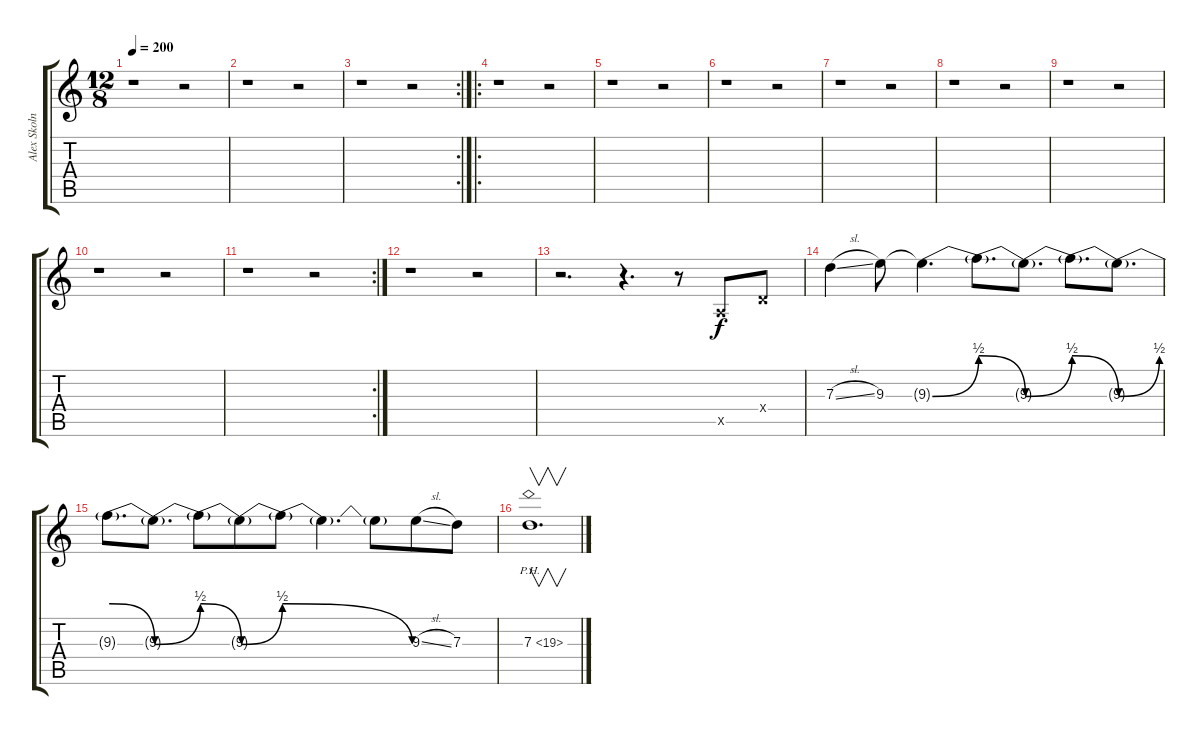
\track ("Alex Skolnick" "Alex Skoln") {instrument distortionguitar}
\staff {score tabs}
\tuning (E4 B3 G3 D3 A2 E2) {hide}
\ts (12 8)
\tempo 200
\clef g2
\ks c
r.1{dy f} r.2 |
r.1 r.2 |
\rc 2
r.1 r.2 |
\ro
r.1 r.2 |
r.1 r.2 |
r.1 r.2 |
r.1 r.2 |
r.1 r.2 |
r.1 r.2 |
r.1 r.2 |
\rc 2
r.1 r.2 |
r.1 r.2 |
r.2{d} r.4{d} r.8 0.5{x}.8 0.4{x}.8 |
7.3{sl}.4 9.3.8 9.3{be (bend 0 0 60 2) t}.4{d} 9.3{be (release 0 2 60 0) t}.8{d} 9.3{be (bend 0 0 60 2) t}.8{d} 9.3{be (release 0 2 60 0) t}.8{d} 9.3{be (bend 0 0 60 2) t}.8{d} |
9.3{be (release 0 2 60 0) t}.8{d} 9.3{be (bend 0 0 60 2) t}.8{d} 9.3{be (release 0 2 60 0) t}.8 9.3{be (bend 0 0 60 2) t}.8 9.3{be (release 0 2 60 0) t}.8 9.3{t}.4{d} 9.3{t}.8 9.3{sl}.8 7.3.8 |
7.3{ph 12}.1{v d}
